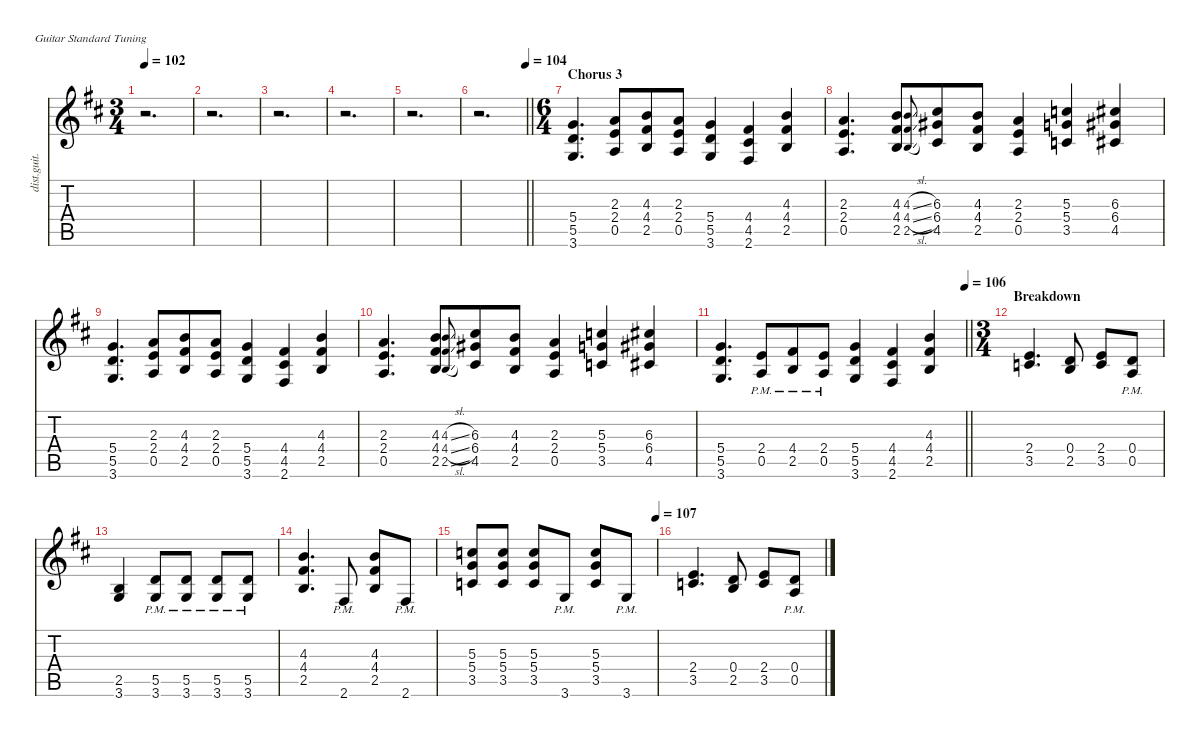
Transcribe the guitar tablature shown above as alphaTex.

\defaultSystemsLayout 4
\hideDynamics
\bracketExtendMode nobrackets
\otherSystemsTrackNameOrientation horizontal
\track ("James Hetfield (Rythym)" "dist.guit.") {defaultSystemsLayout 8 instrument distortionguitar}
\staff {score tabs}
\tuning (E4 B3 G3 D3 A2 E2)
\ts (3 4)
\tempo 102
\clef g2
\ks bminor
r.2{d dy f beam Down} |
r.2{d beam Down} |
r.2{d beam Down} |
r.2{d beam Down} |
r.2{d beam Down} |
\tempo (104 1)
\barLineRight lightlight
r.2{d beam Down} |
\ts (6 4)
\beaming (8 6 6)
\section ("" "Chorus 3")
(5.4{acc forcenatural} 5.5{acc forcenatural} 3.6{acc forcenatural}).4{d beam Up} (2.3{acc forcenatural} 2.4{acc forcenatural} 0.5{acc forcenatural}).8{beam Up} (4.3{acc forcenatural} 4.4{acc #} 2.5{acc forcenatural}).8{beam Up} (2.3{acc forcenatural} 2.4{acc forcenatural} 0.5{acc forcenatural}).8{beam Up} (5.4{acc forcenatural} 5.5{acc forcenatural} 3.6{acc forcenatural}).4{beam Up} (4.4{acc #} 4.5{acc #} 2.6{acc #}).4{beam Up} (4.3{acc forcenatural} 4.4{acc #} 2.5{acc forcenatural}).4{beam Up} |
(2.3{acc forcenatural} 2.4{acc forcenatural} 0.5{acc forcenatural}).4{d beam Up} (4.3{acc forcenatural} 4.4{acc #} 2.5{acc forcenatural}).8{beam Up} (4.3{sl acc forcenatural} 4.4{sl acc #} 2.5{sl acc forcenatural}).8{gr onbeat dy mf beam Up} (6.3{acc #} 6.4{acc #} 4.5{acc #}).8{dy f beam Up} (4.3{acc forcenatural} 4.4{acc #} 2.5{acc forcenatural}).8{beam Up} (2.3{acc forcenatural} 2.4{acc forcenatural} 0.5{acc forcenatural}).4{beam Up} (5.3{acc forcenatural} 5.4{acc forcenatural} 3.5{acc forcenatural}).4{beam Up} (6.3{acc #} 6.4{acc #} 4.5{acc #}).4{beam Up} |
(5.4{acc forcenatural} 5.5{acc forcenatural} 3.6{acc forcenatural}).4{d beam Up} (2.3{acc forcenatural} 2.4{acc forcenatural} 0.5{acc forcenatural}).8{beam Up} (4.3{acc forcenatural} 4.4{acc #} 2.5{acc forcenatural}).8{beam Up} (2.3{acc forcenatural} 2.4{acc forcenatural} 0.5{acc forcenatural}).8{beam Up} (5.4{acc forcenatural} 5.5{acc forcenatural} 3.6{acc forcenatural}).4{beam Up} (4.4{acc #} 4.5{acc #} 2.6{acc #}).4{beam Up} (4.3{acc forcenatural} 4.4{acc #} 2.5{acc forcenatural}).4{beam Up} |
(2.3{acc forcenatural} 2.4{acc forcenatural} 0.5{acc forcenatural}).4{d beam Up} (4.3{acc forcenatural} 4.4{acc #} 2.5{acc forcenatural}).8{beam Up} (4.3{sl acc forcenatural} 4.4{sl acc #} 2.5{sl acc forcenatural}).8{gr onbeat dy mf beam Up} (6.3{acc #} 6.4{acc #} 4.5{acc #}).8{dy f beam Up} (4.3{acc forcenatural} 4.4{acc #} 2.5{acc forcenatural}).8{beam Up} (2.3{acc forcenatural} 2.4{acc forcenatural} 0.5{acc forcenatural}).4{beam Up} (5.3{acc forcenatural} 5.4{acc forcenatural} 3.5{acc forcenatural}).4{beam Up} (6.3{acc #} 6.4{acc #} 4.5{acc #}).4{beam Up} |
\tempo (106 1)
\barLineRight lightlight
(5.4{acc forcenatural} 5.5{acc forcenatural} 3.6{acc forcenatural}).4{d beam Up} (2.4{pm acc forcenatural} 0.5{pm acc forcenatural}).8{beam Up} (4.4{pm acc #} 2.5{pm acc forcenatural}).8{beam Up} (2.4{pm acc forcenatural} 0.5{pm acc forcenatural}).8{beam Up} (5.4{acc forcenatural} 5.5{acc forcenatural} 3.6{acc forcenatural}).4{beam Up} (4.4{acc #} 4.5{acc #} 2.6{acc #}).4{beam Up} (4.3{acc forcenatural} 4.4{acc #} 2.5{acc forcenatural}).4{beam Up} |
\ts (3 4)
\beaming (8 2 2 2)
\section ("" "Breakdown")
(2.4{acc forcenatural} 3.5{acc forcenatural}).4{d beam Up} (0.4{acc forcenatural} 2.5{acc forcenatural}).8{beam Up} (2.4{acc forcenatural} 3.5{acc forcenatural}).8{beam Up} (0.4{pm acc forcenatural} 0.5{pm acc forcenatural}).8{beam Up} |
(2.5{acc forcenatural} 3.6{acc forcenatural}).4{beam Up} (5.5{pm acc forcenatural} 3.6{pm acc forcenatural}).8{beam Up} (5.5{pm acc forcenatural} 3.6{pm acc forcenatural}).8{beam Up} (5.5{pm acc forcenatural} 3.6{pm acc forcenatural}).8{beam Up} (5.5{pm acc forcenatural} 3.6{pm acc forcenatural}).8{beam Up} |
(4.3{acc forcenatural} 4.4{acc #} 2.5{acc forcenatural}).4{d beam Up} 2.6{pm acc #}.8{beam Up} (4.3{acc forcenatural} 4.4{acc #} 2.5{acc forcenatural}).8{beam Up} 2.6{pm acc #}.8{beam Up} |
\tempo (107 1)
(5.3{acc forcenatural} 5.4{acc forcenatural} 3.5{acc forcenatural}).8{beam Up} (5.3{acc forcenatural} 5.4{acc forcenatural} 3.5{acc forcenatural}).8{beam Up} (5.3{acc forcenatural} 5.4{acc forcenatural} 3.5{acc forcenatural}).8{beam Up} 3.6{pm acc forcenatural}.8{beam Up} (5.3{acc forcenatural} 5.4{acc forcenatural} 3.5{acc forcenatural}).8{beam Up} 3.6{pm acc forcenatural}.8{beam Up} |
(2.4{acc forcenatural} 3.5{acc forcenatural}).4{d beam Up} (0.4{acc forcenatural} 2.5{acc forcenatural}).8{beam Up} (2.4{acc forcenatural} 3.5{acc forcenatural}).8{beam Up} (0.4{pm acc forcenatural} 0.5{pm acc forcenatural}).8{beam Up}
